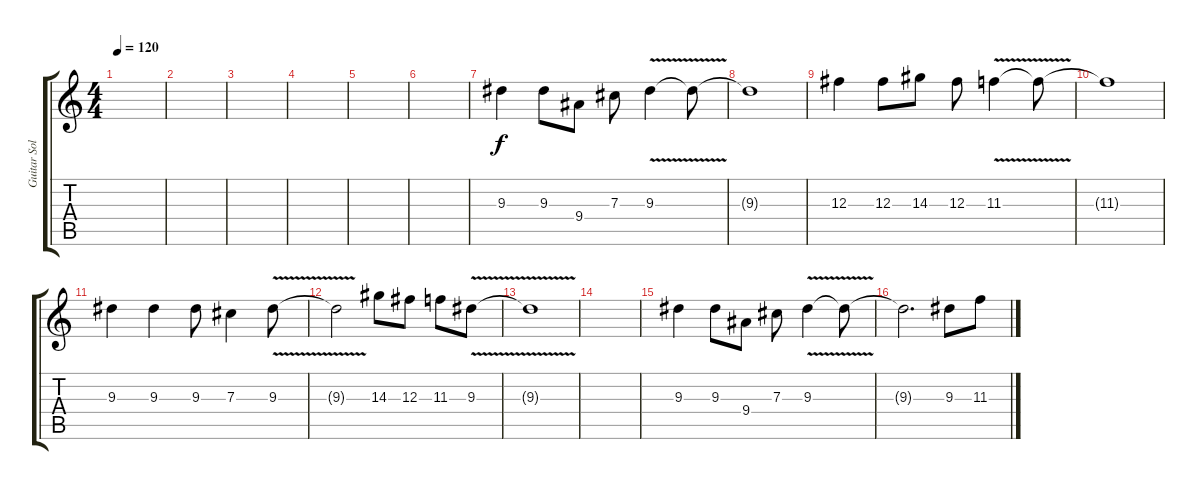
\track ("Guitar Solo" "Guitar Sol") {instrument distortionguitar}
\staff {score tabs}
\tuning (Eb4 Bb3 Gb3 Db3 Ab2 Eb2) {hide}
\ts (4 4)
\tempo 120
\clef g2
\ks c
|
|
|
|
|
|
9.3.4 9.3.8 9.4.8 7.3.8 9.3{v}.4 9.3{t}.8 |
9.3{t}.1 |
12.3.4 12.3.8 14.3.8 12.3.8 11.3{v}.4 11.3{t}.8 |
11.3{t}.1 |
9.3.4 9.3.4 9.3.8 7.3.4 9.3{v}.8 |
9.3{t}.2 14.3.8 12.3.8 11.3.8 9.3{v}.8 |
9.3{t}.1 |
|
9.3.4 9.3.8 9.4.8 7.3.8 9.3{v}.4 9.3{t}.8 |
9.3{t}.2{d} 9.3.8 11.3.8
